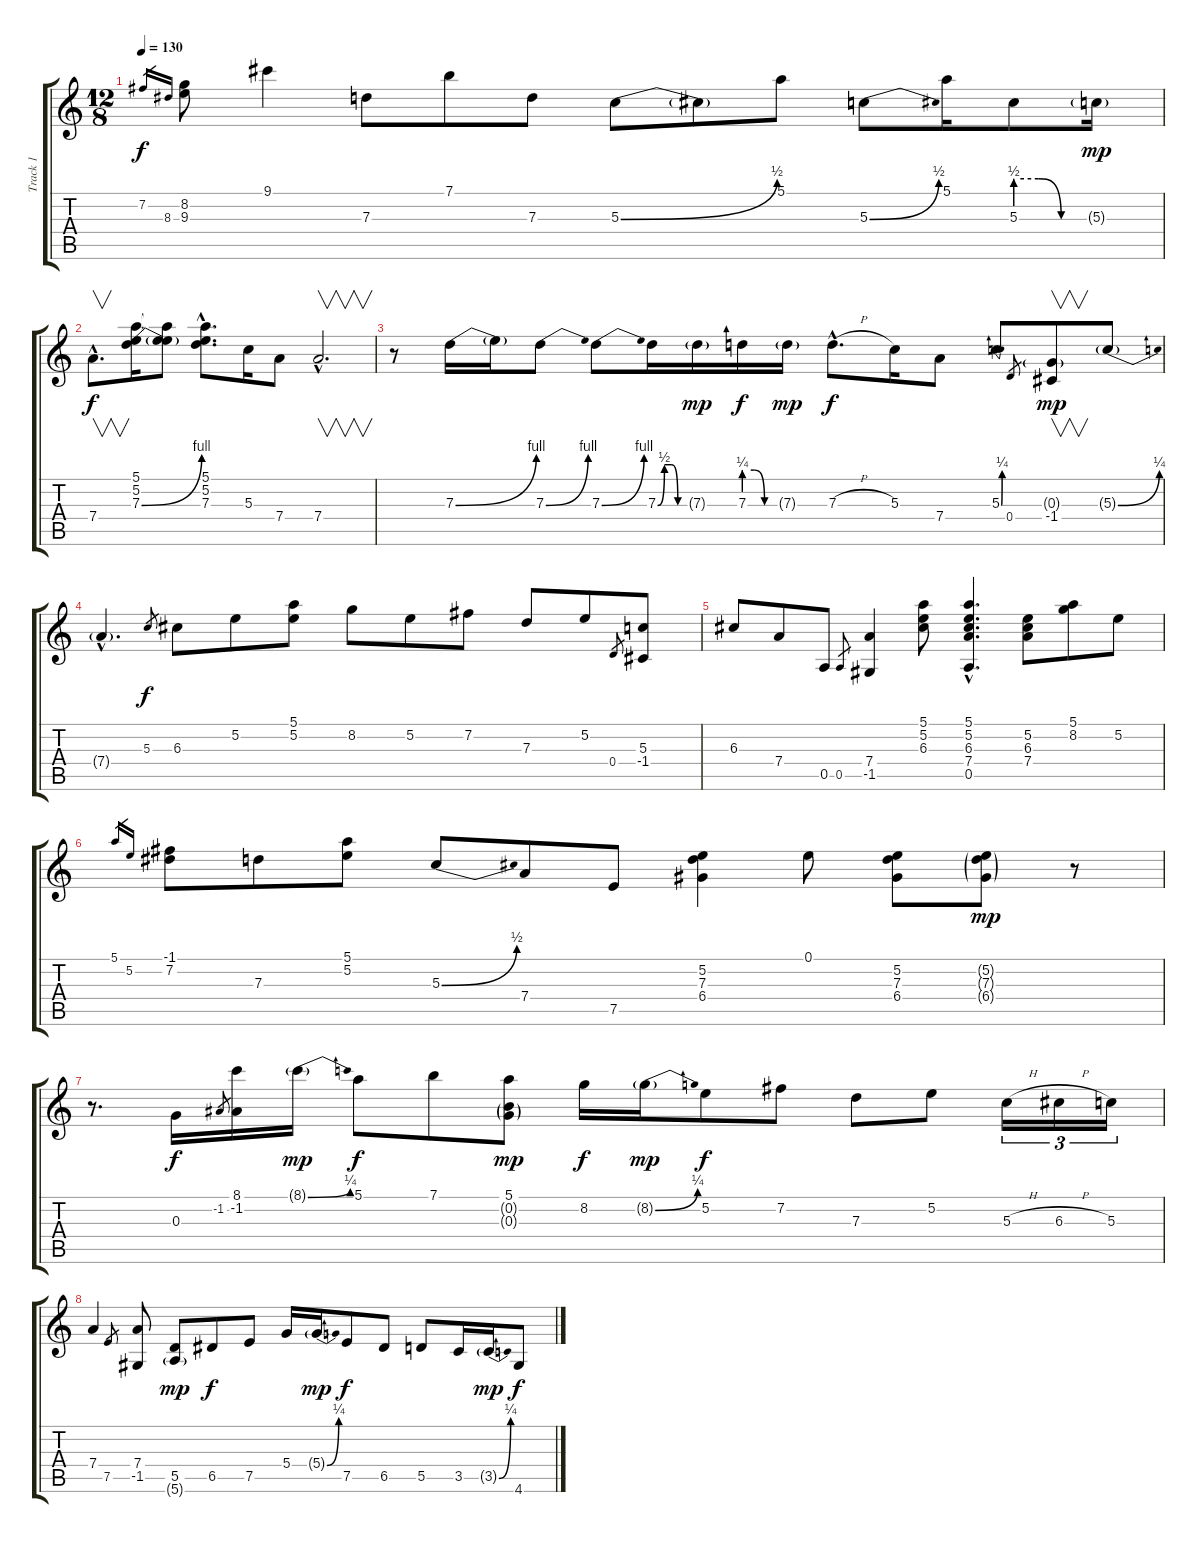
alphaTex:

\track ("Track 1" "Track 1") {instrument electricguitarclean}
\staff {score tabs}
\tuning (E4 B3 G3 D3 A2 E2) {hide}
\ts (12 8)
\tempo 130
\clef g2
\ks c
7.2.16{gr dy f} 8.3.16{gr} (8.2 9.3).8 9.1.4 7.3.8 7.1.8 7.3.8 5.3{be (bend 0 0 60 2)}.8 5.3{t}.8 5.1.8 5.3{be (bend 0 0 60 2)}.8 5.1.16 5.3{be (custom 0 2 20 2 40 0 60 0)}.8 5.3{g}.16{dy mp} |
7.4{hac}.8{v d dy f} (5.1 5.2 7.3{be (bend 0 0 60 4)}).16 (5.1{t} 5.2{t} 7.3{t}).8 (5.1{hac} 5.2{hac} 7.3{hac}).8{d} 5.3.16 7.4.8 7.4{hac}.2{v d} |
r.8 7.3{be (bend 0 0 60 4)}.16 7.3{t}.16 7.3{be (bend 0 0 60 4)}.8 7.3{be (bend 0 0 60 4)}.8 7.3{be (custom 0 0 15 2 30 2 45 0 60 0)}.16 7.3{g}.16{dy mp} 7.3{be (custom 0 1 20 1 40 0 60 0)}.16{dy f} 7.3{g}.16{dy mp} 7.3{h hac}.8{d dy f} 5.3.16 7.4.8 5.3{be (bend 0 0 60 1)}.8 0.4.8{gr} (0.3{g} -1.4).8{v dy mp} 5.3{be (bend 0 0 60 1) g}.8 |
7.4{g hac}.4{d} 5.3.8{gr dy f} 6.3.8 5.2.8 (5.1 5.2).8 8.2.8 5.2.8 7.2.8 7.3.8 5.2.8 0.4.8{gr} (5.3 -1.4).8 |
6.3.8 7.4.8 0.5.8 0.5.8{gr} (7.4 -1.5).4 (5.1 5.2 6.3).8 (5.1{hac} 5.2{hac} 6.3{hac} 7.4{hac} 0.5{hac}).4{d} (5.2 6.3 7.4).8 (5.1 8.2).8 5.2.8 |
5.1.16{gr} 5.2.16{gr} (-1.1 7.2).8 7.3.8 (5.1 5.2).8 5.3{be (bend 0 0 60 2)}.8 7.4.8 7.5.8 (5.2 7.3 6.4).4 0.1.8 (5.2 7.3 6.4).8 (5.2{g} 7.3{g} 6.4{g}).8{dy mp} r.8 |
r.8{d} 0.3.16{dy f} -1.2.8{gr} (8.1 -1.2).16 8.1{be (bend 0 0 60 1) g}.16{dy mp} 5.1.8{dy f} 7.1.8 (5.1 0.2{g} 0.3{g}).8{dy mp} 8.2.16{dy f} 8.2{be (bend 0 0 60 1) g}.16{dy mp} 5.2.8{dy f} 7.2.8 7.3.8 5.2.8 5.3{h}.16{tu (3 2)} 6.3{h}.16{tu (3 2)} 5.3.16{tu (3 2)} |
7.4.4 7.5.8{gr} (7.4 -1.5).8 (5.5 5.6{g}).8{dy mp} 6.5.8{dy f} 7.5.8 5.4.16 5.4{be (bend 0 0 60 1) g}.16{dy mp} 7.5.8{dy f} 6.5.8 5.5.8 3.5.16 3.5{be (bend 0 0 60 1) g}.16{dy mp} 4.6.8{dy f}
